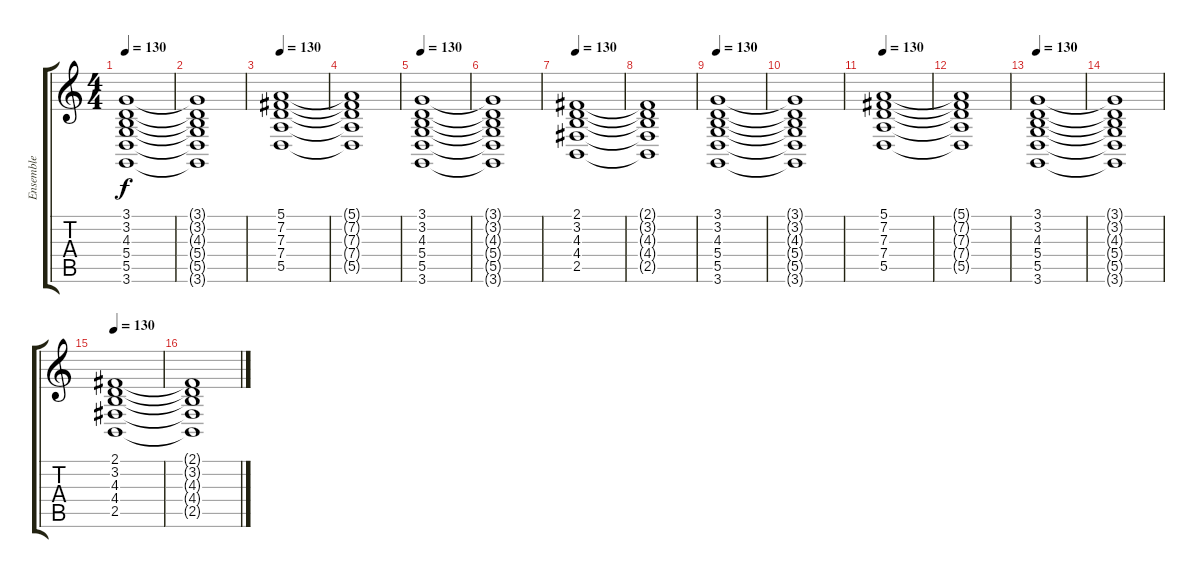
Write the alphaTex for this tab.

\track ("Ensemble" "Ensemble") {instrument stringensemble1}
\staff {score tabs}
\tuning (E4 B3 G3 D3 A2 E2) {hide}
\ts (4 4)
\tempo 130
\clef g2
\ks c
(3.1 3.2 4.3 5.4 5.5 3.6).1{dy f} |
(3.1{t} 3.2{t} 4.3{t} 5.4{t} 5.5{t} 3.6{t}).1 |
\tempo 130
(5.1 7.2 7.3 7.4 5.5).1 |
(5.1{t} 7.2{t} 7.3{t} 7.4{t} 5.5{t}).1 |
\tempo 130
(3.1 3.2 4.3 5.4 5.5 3.6).1 |
(3.1{t} 3.2{t} 4.3{t} 5.4{t} 5.5{t} 3.6{t}).1 |
\section ("" "")
\tempo 130
(2.1 3.2 4.3 4.4 2.5).1{volume 8 instrument stringensemble1} |
(2.1{t} 3.2{t} 4.3{t} 4.4{t} 2.5{t}).1 |
\tempo 130
(3.1 3.2 4.3 5.4 5.5 3.6).1 |
(3.1{t} 3.2{t} 4.3{t} 5.4{t} 5.5{t} 3.6{t}).1 |
\tempo 130
(5.1 7.2 7.3 7.4 5.5).1 |
(5.1{t} 7.2{t} 7.3{t} 7.4{t} 5.5{t}).1 |
\tempo 130
(3.1 3.2 4.3 5.4 5.5 3.6).1 |
(3.1{t} 3.2{t} 4.3{t} 5.4{t} 5.5{t} 3.6{t}).1 |
\section ("" "")
\tempo 130
(2.1 3.2 4.3 4.4 2.5).1{volume 8 instrument stringensemble1} |
(2.1{t} 3.2{t} 4.3{t} 4.4{t} 2.5{t}).1
